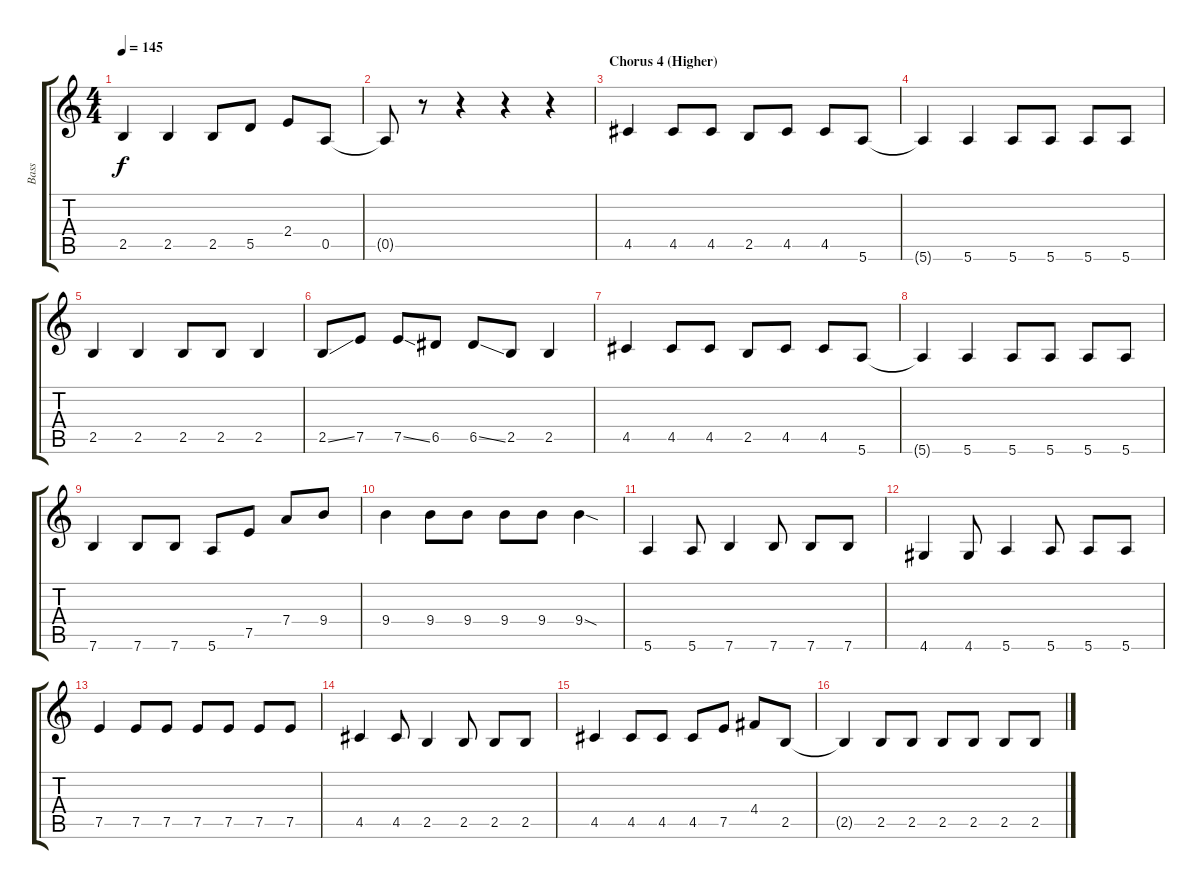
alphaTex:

\track ("Bass" "Bass") {instrument electricbassfinger}
\staff {score tabs}
\tuning (E4 B3 G3 D3 A2 E2) {hide}
\ts (4 4)
\tempo 145
\clef g2
\ks c
2.5.4{dy f} 2.5.4 2.5.8 5.5.8 2.4.8 0.5.8 |
0.5{t}.8 r.8 r.4 r.4 r.4 |
\section ("" "Chorus 4 (Higher)")
4.5.4 4.5.8 4.5.8 2.5.8 4.5.8 4.5.8 5.6.8 |
5.6{t}.4 5.6.4 5.6.8 5.6.8 5.6.8 5.6.8 |
2.5.4 2.5.4 2.5.8 2.5.8 2.5.4 |
2.5{ss}.8 7.5.8 7.5{ss}.8 6.5.8 6.5{ss}.8 2.5.8 2.5.4 |
4.5.4 4.5.8 4.5.8 2.5.8 4.5.8 4.5.8 5.6.8 |
5.6{t}.4 5.6.4 5.6.8 5.6.8 5.6.8 5.6.8 |
7.6.4 7.6.8 7.6.8 5.6.8 7.5.8 7.4.8 9.4.8 |
9.4.4 9.4.8 9.4.8 9.4.8 9.4.8 9.4{sod}.4 |
5.6.4 5.6.8 7.6.4 7.6.8 7.6.8 7.6.8 |
4.6.4 4.6.8 5.6.4 5.6.8 5.6.8 5.6.8 |
7.5.4 7.5.8 7.5.8 7.5.8 7.5.8 7.5.8 7.5.8 |
4.5.4 4.5.8 2.5.4 2.5.8 2.5.8 2.5.8 |
4.5.4 4.5.8 4.5.8 4.5.8 7.5.8 4.4.8 2.5.8 |
2.5{t}.4 2.5.8 2.5.8 2.5.8 2.5.8 2.5.8 2.5.8
